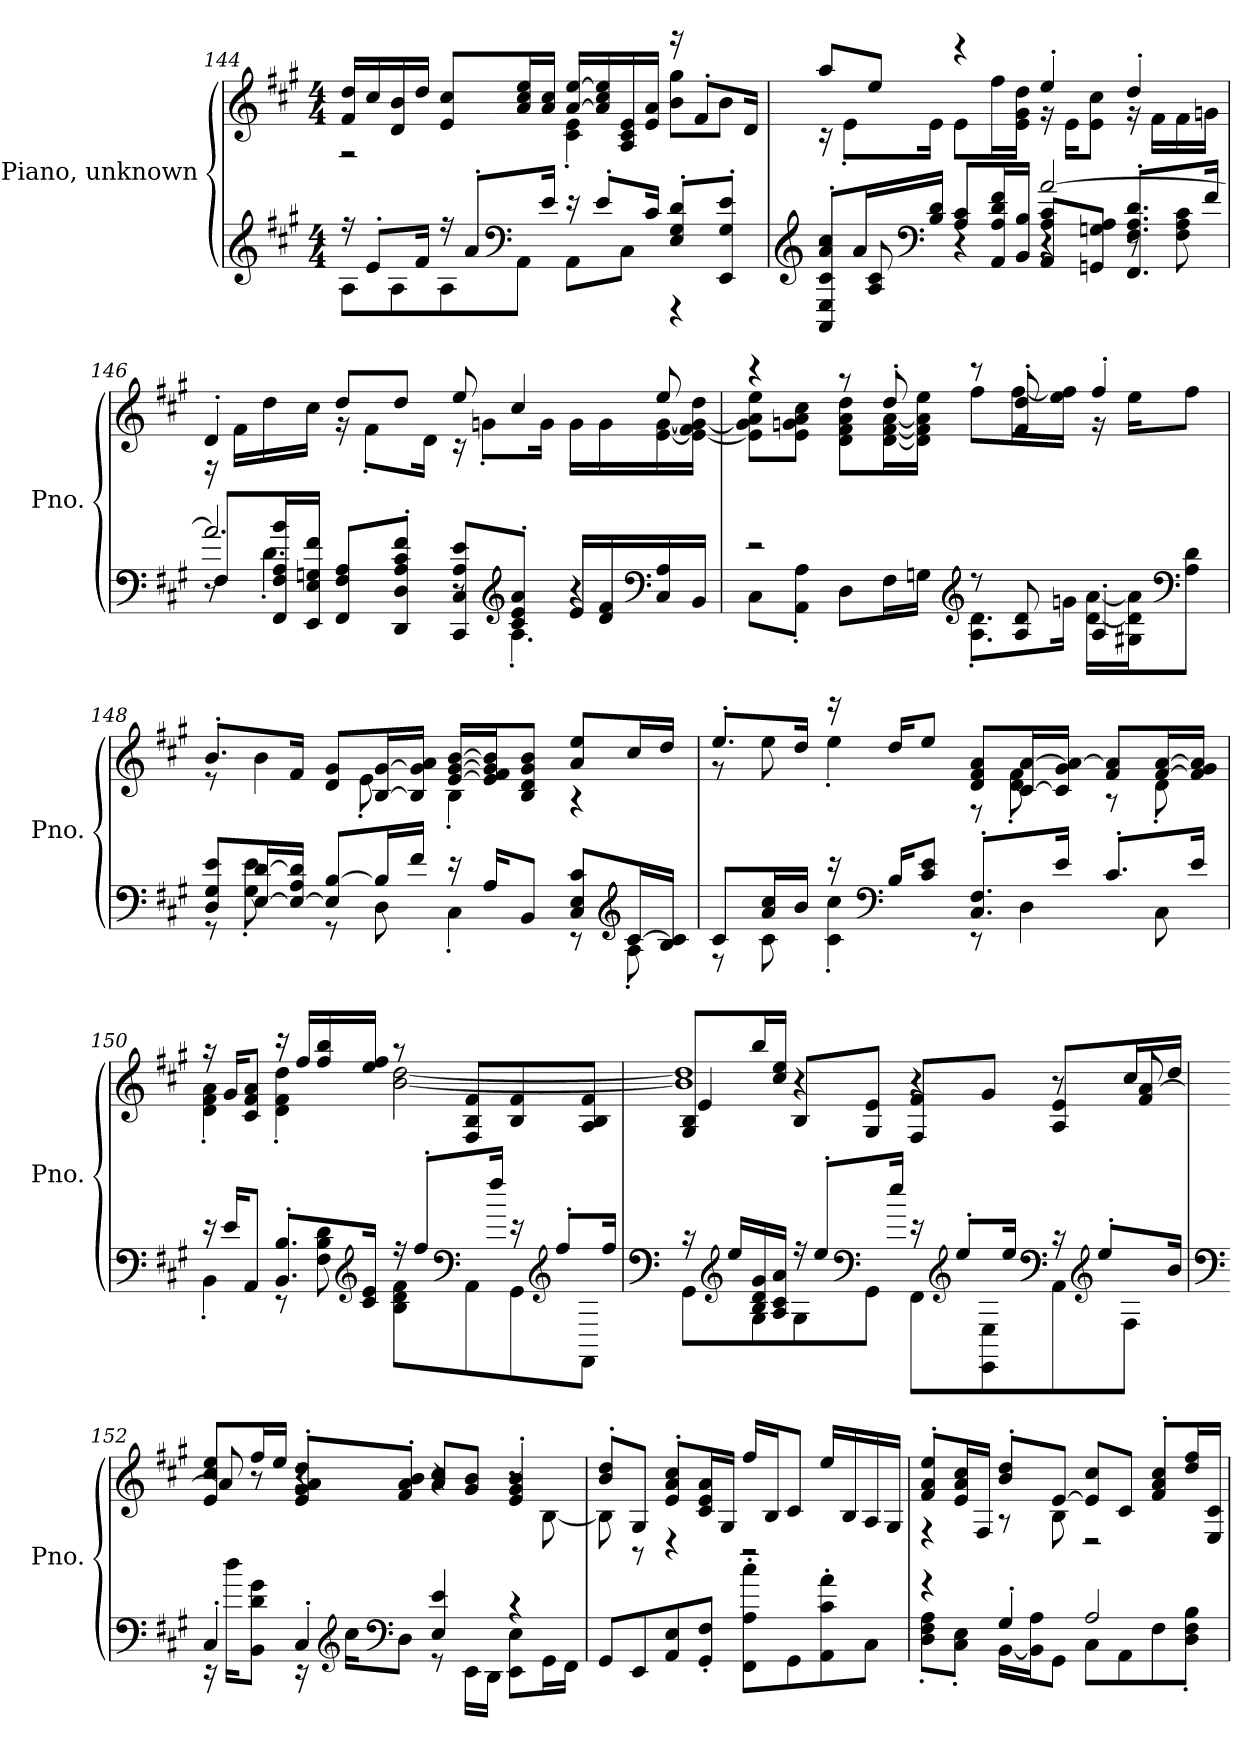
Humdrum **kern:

**kern	**kern
*part1	*part1
*staff2	*staff1
*I"Piano, unknown	*
*I'Pno.	*
!!LO:LB:g=z
*clefG2	*clefG2
*k[f#c#g#]	*k[f#c#g#]
*M4/4	*M4/4
=144	=144
*^	*^
16r	8A\L	16f#/ 16dd/LL	2r
8e'/L	.	16cc#/	.
.	8A\	16d/ 16b/	.
16f#/Jk	.	16dd/JJ	.
16r	8A\	8e/ 8cc#/L	.
8a'/L	.	.	.
*clefF4	*	*	*
.	8AA\J	16a/ 16cc#/ 16ee/L	.
16e/Jk	.	16a/ 16cc#/JJ	.
16r	8AA\L	[16a/ [16ee/LL	4c#\' 4e\'
8e'/L	.	16a/] 16cc#/ 16ee/]	.
.	8C#\J	16A/ 16c#/ 16e/	.
16c#/Jk	.	16e/ 16a/JJ	.
8E/' 8G#/' 8d/'L	4r	16r	8b\ 8gg#\L
.	.	8f#'/L	.
8EE/' 8G#/' 8e/'J	.	.	8b\J
.	.	16d/Jk	.
*v	*v	*	*
=145	=145	=145
*clefG2	*	*
*^	*	*
*	*^	*	*
8r	2r	8AA/' 8E/' 8c#/' 8a/' 8cc#/'L	8aa/L	16r
.	.	.	.	8e'\L
8A/ 8c#/	.	16a/L	8ee/J	.
*clefF4	*	*	*	*
.	.	16B/ 16d/JJ	.	16e\Jk
4r	.	8A/ 8c#/L	4r	8e\L
.	.	16AA/ 16A/ 16d/ 16f#/L	.	16ff#\L
.	.	16BB/ 16B/JJ	.	16e\ 16g#\ 16dd\JJ
[2a/	4r	8AA/ 8A/ 8c#/L	4ee'/	16r
.	.	.	.	16e\KL
.	.	8GGn/ 8Gn/ 8A/J	.	8e\ 8cc#\J
.	8r	8.FF#/' 8.F#/' 8.A/' 8.d/'L	4dd'/	16r
.	.	.	.	16f#\LL
.	8F#\ 8A\ 8c#\	.	.	16f#\
.	.	16f#/Jk	.	16gn\JJ
!!LO:LB:g=z	!!
=146	=146	=146	=146	=146
2.a/]	8r	8F#/L	4d'/	16r
.	.	.	.	16f#\LL
.	4.d'\	16FF#/ 16F#/ 16A/ 16b/L	.	16dd\
.	.	16EE/ 16E/ 16Gn/ 16f#/JJ	.	16cc#\JJ
.	.	8FF#/ 8F#/ 8A/L	8dd/L	16r
.	.	.	.	8f#'\L
.	.	8DD/' 8D/' 8A/' 8c#/' 8f#/'J	8dd/J	.
.	.	.	.	16d\Jk
.	8r	8CC#/ 8C#/ 8A/ 8e/L	8ee/	16r
.	.	.	.	8gn'\L
*clefG2	*	*	*	*
.	4.A'\	8c#/' 8e/' 8a/'J	4cc#/	.
.	.	.	.	16g\Jk
4r	.	16e/LL	.	16g\LL
.	.	16d/ 16f#/	.	16g\
*clefF4	*	*	*	*
.	.	16C#/ 16A/	8ee/	[16e\ [16g\
.	.	16BB/JJ	.	16e\_ 16f#\ 16g\_ 16dd\JJ
*	*v	*v	*	*
=147	=147	=147	=147
2r	8C#\L	4r	8e\] 8g\] 8a\ 8ee\L
.	8AA\' 8A\'J	.	8e\ 8gn\ 8a\ 8cc#\J
.	8D\L	8r	8d\ 8f#\ 8a\ 8dd\L
.	16F#\L	8dd'/	[16d\ [16f#\ [16a\L
.	16Gn\JJ	.	16d\] 16f#\] 16a\] 16ee\JJ
*clefG2	*	*	*
8r	8.A\' 8.d\'L	8r	8ff#\L
8A/ 8d/	.	8f#/' 8dd/'	[16ff#\L
.	16gn\Jk	.	16ee\ 16ff#\]JJ
4A'/	[16d\ [16a\LL	4ff#'/	16r
.	16G#X\ 16d\] 16a\]J	.	16ee\KL
*clefF4	*	*	*
.	8A\ 8d\J	.	8ff#\J
!!LO:LB:g=z	!!
=148	=148	=148	=148
8D/ 8G#/ 8e/L	8r	8.b'/L	8r
[16E/ [16d/L	8G#\' 8e\'	.	4b\
16E/_ 16A/ 16d/]JJ	.	16f#/Jk	.
8E/] [8B/L	8r	8d/ 8g#/L	.
16B/L]	8D\	[16B/ [16g#/L	8e'\
16f#/JJ	.	16B/] 16g#/] 16a/JJ	.
16r	4C#'\	[16e/ [16g#/ [16b/LL	4B'\
16A/KL	.	16e/] 16f#/ 16g#/] 16b/]J	.
8BB/J	.	8B/ 8d/ 8g#/ 8b/J	.
8C#/ 8E/ 8c#/L	8r	8a/ 8ee/L	4r
*clefG2	*	*	*
[16c#/L	8A'\	16cc#/L	.
16B/ 16c#/]JJ	.	16dd/JJ	.
=149	=149	=149	=149
8c#/L	8r	8.ee'/L	8r
16a/ 16cc#/L	8c#\	.	8ee\
16b/JJ	.	16dd/Jk	.
16r	4c#\' 4cc#\'	16r	4ee'\
*clefF4	*	*	*
16B/KL	.	16dd/KL	.
8c#/ 8e/J	.	8ee/J	.
8.C#/' 8.F#/'L	8r	8d/ 8f#/ 8a/L	8r
.	4D\	[16c#/ [16a/L	8d\' 8f#\'
16e/Jk	.	16c#/] 16g#/ 16a/_JJ	.
8.c#'/L	.	8f#/ 8a/]L	8r
.	8C#\	[16f#/ [16a/L	8d'\
16e/Jk	.	16f#/] 16g#/ 16a/]JJ	.
!!LO:PB:g=z	!!
=150	=150	=150	=150
16r	4BB'\	16r	4d\' 4f#\' 4a\'
16e/KL	.	16g#/KL	.
8AA/J	.	8c#/ 8f#/ 8a/J	.
8.BB/' 8.B/'L	8r	16r	4d\' 4f#\' 4dd\'
.	.	16ff#/LL	.
.	8F#\ 8B\ 8d\	16ff#/ 16bb/	.
*clefG2	*	*	*
16c#/ 16e/Jk	.	16ee/ 16ff#/JJ	.
16r	8B\ 8d\ 8f#\L	8r	[2b\ [2dd\
8ff#'/L	.	.	.
*clefF4	*	*	*
.	8AA\	8F#/ 8B/ 8f#/L	.
16ff#/Jk	.	.	.
16r	8GG#\	8B/ 8f#/	.
*clefG2	*	*	*
8ff#'/L	.	.	.
.	8FF#\J	8A/ 8B/ 8f#/J	.
16ff#/Jk	.	.	.
*	*	*v	*v
!!LO:LB:g=z
=151	=151	=151
*clefF4	*	*
*	*	*^
*	*	*	*^
16r	8GG#\L	8G#/ 8B/L	1b] 1dd]	4e/
*clefG2	*	*	*	*
16ee/LL	.	.	.	.
16B/ 16d/ 16g#/	8G#\	16bb/L	.	.
16A/ 16c#/ 16a/JJ	.	16cc#/ 16ee/JJ	.	.
16r	8G#\	8B/L	.	4r
8ee'/L	.	.	.	.
*clefF4	*	*	*	*
.	8GG#\J	8G#/ 8e/J	.	.
16ee/Jk	.	.	.	.
16r	8FF#\L	8F#/ 8f#/L	.	4r
*clefG2	*	*	*	*
8ee'/L	.	.	.	.
.	8EE\ 8E\	8g#/J	.	.
16ee/Jk	.	.	.	.
*clefF4	*	*	*	*
16r	8AA\	8A/ 8e/L	.	8r
*clefG2	*	*	*	*
8ee'/L	.	.	.	.
.	8F#\J	16cc#/L	.	8f#/ [8a/
16b/Jk	.	16dd/JJ	.	.
!!LO:LB:g=z	!!	!!
=152	=152	=152	=152	=152
*clefF4	*	*	*	*
4C#'/	16r	8e/ 8cc#/ 8ee/L	2r	8a/]
.	16dd\KL	.	.	.
.	8BB\ 8d\ 8g#\J	16ff#/L	.	8r
.	.	16ee/JJ	.	.
4C#'/	16r	8e/' 8g#/' 8a/' 8dd/'L	.	4r
*clefG2	*	*	*	*
.	16cc#\KL	.	.	.
*clefF4	*	*	*	*
.	8D\J	8f#/' 8a/' 8b/'J	.	.
4E/ 4e/	8r	8a/ 8cc#/L	4r	2r
.	16EE\LL	8g#/ 8b/J	.	.
.	16DD\JJ	.	.	.
4r	8EE\ 8E\L	4e/' 4g#/' 4b/'	8r	.
.	16GG#\L	.	[8B\	.
.	16FF#\JJ	.	.	.
*v	*v	*	*	*
*	*	*v	*v
=153	=153	=153
8GG#/L	8b/' 8dd/'L	8B\]
8EE/	8G#/J	8r
8AA/ 8E/	8e/' 8a/' 8cc#/'L	4r
8GG#/' 8F#/'J	16c#/ 16e/ 16a/L	.
.	16G#/JJ	.
8FF#\' 8A\' 8cc#\'L	16ff#/LL	2r
.	16B/J	.
8GG#\	8c#/J	.
8AA\' 8c#\' 8a\'	16ee/LL	.
.	16B/	.
8C#\J	16A/	.
.	16G#/JJ	.
!!LO:LB:g=z	!!
=154	=154	=154
*^	*	*
4r	8D\' 8F#\' 8A\'L	8f#/' 8a/' 8ee/'L	4r
.	8C#\' 8E\'J	16e/ 16a/ 16cc#/L	.
.	.	16F#/JJ	.
4G#'/	[16BB\LL	8b/' 8dd/'L	8r
.	16BB\] 16A\J	.	.
.	8GG#\J	[8e/J	8B\
2A/	8C#\L	8e/] 8cc#/L	2r
.	8AA\	8c#/J	.
.	8F#\	8f#/' 8a/' 8cc#/'L	.
.	8D\' 8F#\' 8B\'J	16dd/ 16ff#/L	.
.	.	16E/ 16c#/JJ	.
*v	*v	*	*
*	*v	*v
=	=
*-	*-
